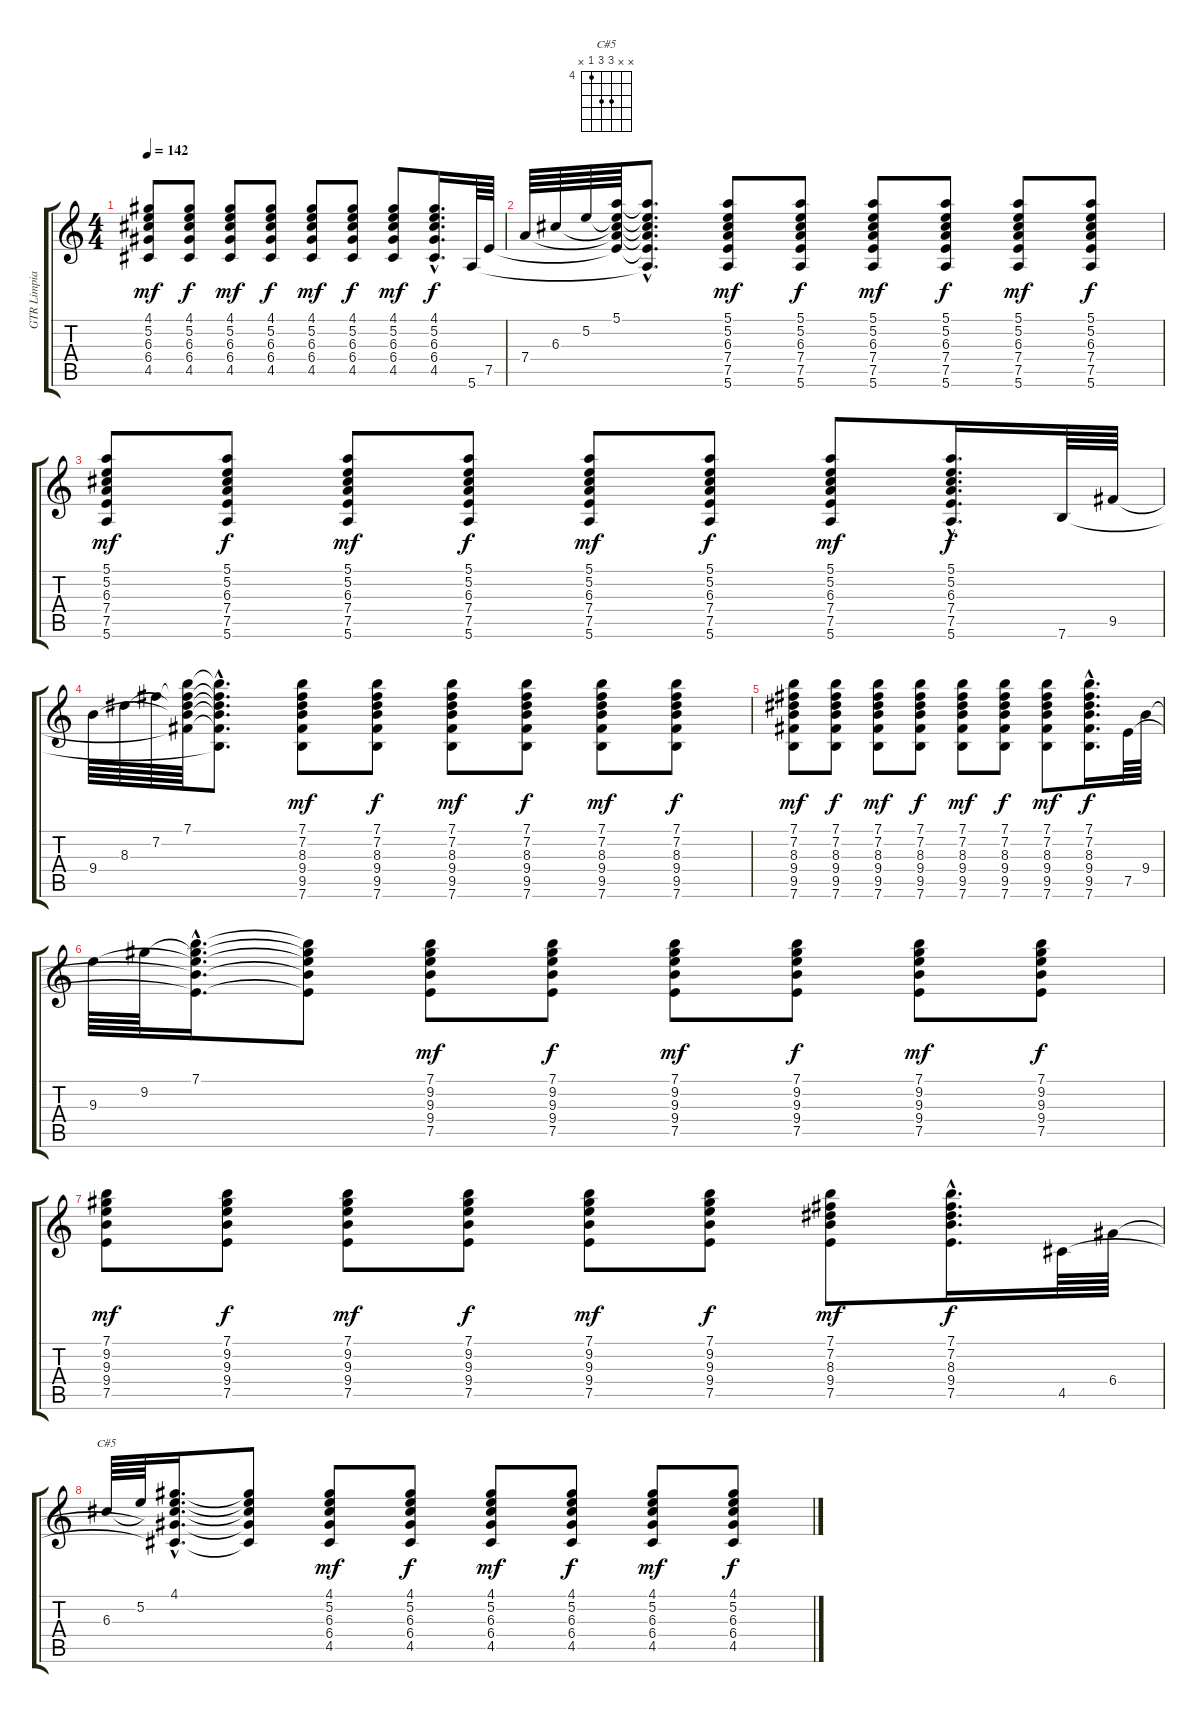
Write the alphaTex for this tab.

\track ("GTR Limpia" "GTR Limpia") {instrument acousticguitarsteel}
\staff {score tabs}
\tuning (E4 B3 G3 D3 A2 E2) {hide}
\chord ("C#5" x x 6 6 4 x) {firstfret 4}
\ts (4 4)
\tempo 142
\clef g2
\ks c
(4.1 5.2 6.3 6.4 4.5).8{dy mf} (4.1 5.2 6.3 6.4 4.5).8{dy f} (4.1 5.2 6.3 6.4 4.5).8{dy mf} (4.1 5.2 6.3 6.4 4.5).8{dy f} (4.1 5.2 6.3 6.4 4.5).8{dy mf} (4.1 5.2 6.3 6.4 4.5).8{dy f} (4.1 5.2 6.3 6.4 4.5).8{dy mf} (4.1{hac} 5.2{hac} 6.3{hac} 6.4{hac} 4.5{hac}).16{d dy f} 5.6.64 7.5.64 |
7.4.64 6.3.64 5.2.64 (5.1 5.2{t} 6.3{t} 7.4{t} 7.5{t}).64 (5.1{hac t} 5.2{hac t} 6.3{hac t} 7.4{hac t} 7.5{hac t} 5.6{hac t}).8{d} (5.1 5.2 6.3 7.4 7.5 5.6).8{dy mf} (5.1 5.2 6.3 7.4 7.5 5.6).8{dy f} (5.1 5.2 6.3 7.4 7.5 5.6).8{dy mf} (5.1 5.2 6.3 7.4 7.5 5.6).8{dy f} (5.1 5.2 6.3 7.4 7.5 5.6).8{dy mf} (5.1 5.2 6.3 7.4 7.5 5.6).8{dy f} |
(5.1 5.2 6.3 7.4 7.5 5.6).8{dy mf} (5.1 5.2 6.3 7.4 7.5 5.6).8{dy f} (5.1 5.2 6.3 7.4 7.5 5.6).8{dy mf} (5.1 5.2 6.3 7.4 7.5 5.6).8{dy f} (5.1 5.2 6.3 7.4 7.5 5.6).8{dy mf} (5.1 5.2 6.3 7.4 7.5 5.6).8{dy f} (5.1 5.2 6.3 7.4 7.5 5.6).8{dy mf} (5.1{hac} 5.2{hac} 6.3{hac} 7.4{hac} 7.5{hac} 5.6{hac}).16{d dy f} 7.6.64 9.5.64 |
9.4.64 8.3.64 7.2.64 (7.1 7.2{t} 8.3{t} 9.4{t} 9.5{t}).64 (7.1{hac t} 7.2{hac t} 8.3{hac t} 9.4{hac t} 9.5{hac t} 7.6{hac t}).8{d} (7.1 7.2 8.3 9.4 9.5 7.6).8{dy mf} (7.1 7.2 8.3 9.4 9.5 7.6).8{dy f} (7.1 7.2 8.3 9.4 9.5 7.6).8{dy mf} (7.1 7.2 8.3 9.4 9.5 7.6).8{dy f} (7.1 7.2 8.3 9.4 9.5 7.6).8{dy mf} (7.1 7.2 8.3 9.4 9.5 7.6).8{dy f} |
(7.1 7.2 8.3 9.4 9.5 7.6).8{dy mf} (7.1 7.2 8.3 9.4 9.5 7.6).8{dy f} (7.1 7.2 8.3 9.4 9.5 7.6).8{dy mf} (7.1 7.2 8.3 9.4 9.5 7.6).8{dy f} (7.1 7.2 8.3 9.4 9.5 7.6).8{dy mf} (7.1 7.2 8.3 9.4 9.5 7.6).8{dy f} (7.1 7.2 8.3 9.4 9.5 7.6).8{dy mf} (7.1{hac} 7.2{hac} 8.3{hac} 9.4{hac} 9.5{hac} 7.6{hac}).16{d dy f} 7.5.64 9.4.64 |
9.3.64 9.2.64 (7.1{hac} 9.2{hac t} 9.3{hac t} 9.4{hac t} 7.5{hac t}).16{d} (7.1{t} 9.2{t} 9.3{t} 9.4{t} 7.5{t}).8 (7.1 9.2 9.3 9.4 7.5).8{dy mf} (7.1 9.2 9.3 9.4 7.5).8{dy f} (7.1 9.2 9.3 9.4 7.5).8{dy mf} (7.1 9.2 9.3 9.4 7.5).8{dy f} (7.1 9.2 9.3 9.4 7.5).8{dy mf} (7.1 9.2 9.3 9.4 7.5).8{dy f} |
(7.1 9.2 9.3 9.4 7.5).8{dy mf} (7.1 9.2 9.3 9.4 7.5).8{dy f} (7.1 9.2 9.3 9.4 7.5).8{dy mf} (7.1 9.2 9.3 9.4 7.5).8{dy f} (7.1 9.2 9.3 9.4 7.5).8{dy mf} (7.1 9.2 9.3 9.4 7.5).8{dy f} (7.1 7.2 8.3 9.4 7.5).8{dy mf} (7.1{hac} 7.2{hac} 8.3{hac} 9.4{hac} 7.5{hac}).16{d dy f} 4.5.64 6.4.64 |
6.3.64{ch "C#5"} 5.2.64 (4.1{hac} 5.2{hac t} 6.3{hac t} 6.4{hac t} 4.5{hac t}).16{d} (4.1{t} 5.2{t} 6.3{t} 6.4{t} 4.5{t}).8 (4.1 5.2 6.3 6.4 4.5).8{dy mf} (4.1 5.2 6.3 6.4 4.5).8{dy f} (4.1 5.2 6.3 6.4 4.5).8{dy mf} (4.1 5.2 6.3 6.4 4.5).8{dy f} (4.1 5.2 6.3 6.4 4.5).8{dy mf} (4.1 5.2 6.3 6.4 4.5).8{dy f}
